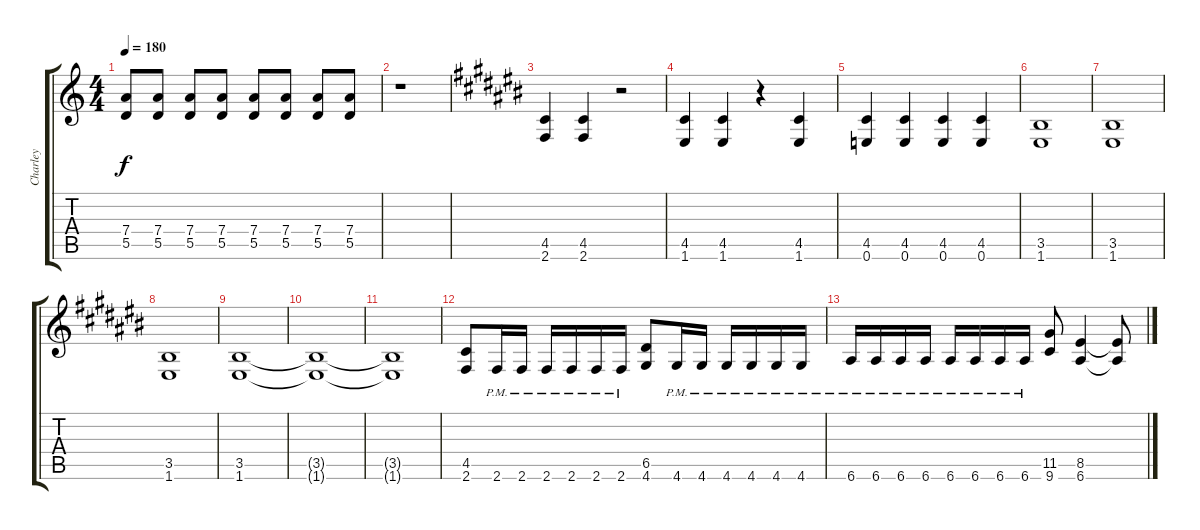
\track ("Charley" "Charley") {instrument overdrivenguitar}
\staff {score tabs}
\tuning (E4 B3 G3 D3 A2 E2) {hide}
\ts (4 4)
\tempo 180
\clef g2
\ks aminor
(7.4 5.5).8{dy f} (7.4 5.5).8 (7.4 5.5).8 (7.4 5.5).8 (7.4 5.5).8 (7.4 5.5).8 (7.4 5.5).8 (7.4 5.5).8 |
r.1{txt ""} |
\ks a#minor
(4.5 2.6).4 (4.5 2.6).4 r.2 |
(4.5 1.6).4 (4.5 1.6).4 r.4 (4.5 1.6).4 |
(4.5 0.6).4 (4.5 0.6).4 (4.5 0.6).4 (4.5 0.6).4 |
(3.5 1.6).1 |
(3.5 1.6).1 |
(3.5 1.6).1 |
(3.5 1.6).1 |
(3.5{t} 1.6{t}).1 |
(3.5{t} 1.6{t}).1 |
(4.5 2.6).8 2.6{pm}.16 2.6{pm}.16 2.6{pm}.16 2.6{pm}.16 2.6{pm}.16 2.6{pm}.16 (6.5 4.6).8 4.6{pm}.16 4.6{pm}.16 4.6{pm}.16 4.6{pm}.16 4.6{pm}.16 4.6{pm}.16 |
6.6{pm}.16 6.6{pm}.16 6.6{pm}.16 6.6{pm}.16 6.6{pm}.16 6.6{pm}.16 6.6{pm}.16 6.6{pm}.16 (11.5 9.6).8 (8.5 6.6).4 (8.5{t} 6.6{t}).8
